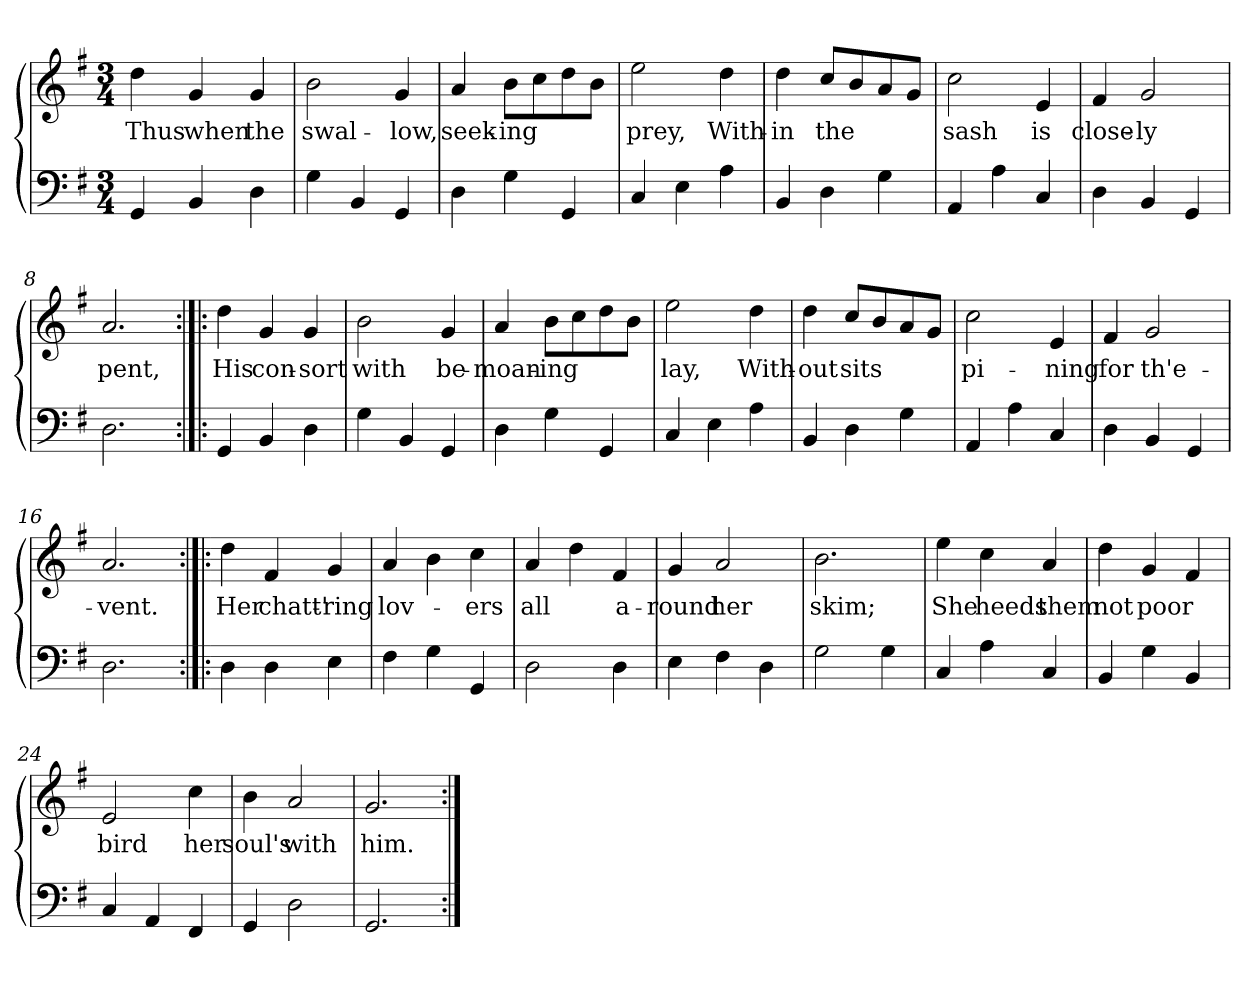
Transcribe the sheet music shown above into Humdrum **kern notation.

**kern	**kern	**text
*part2	*part1	*part1
*staff2	*staff1	*staff1
*clefF4	*clefG2	*
*k[f#]	*k[f#]	*
*G:	*G:	*
*M3/4	*M3/4	*
=1	=1	=1
4GG/	4dd\	Thus
4BB/	4g/	when
4D\	4g/	the
=2	=2	=2
4G\	2b\	swal-
4BB/	.	.
4GG/	4g/	-low,
=3	=3	=3
4D\	4a/	seek-
4G\	8b\L	-ing
.	8cc\	.
4GG/	8dd\	.
.	8b\J	.
=4	=4	=4
4C/	2ee\	prey,
4E\	.	.
4A\	4dd\	With-
=5	=5	=5
4BB/	4dd\	-in
4D\	8cc/L	the
.	8b/	.
4G\	8a/	.
.	8g/J	.
=6	=6	=6
4AA/	2cc\	sash
4A\	.	.
4C/	4e/	is
=7	=7	=7
4D\	4f#/	close-
4BB/	2g/	-ly
4GG/	.	.
!!LO:LB:g=z
=8	=8	=8
2.D\	2.a/	pent,
=9:|!|:	=9:|!|:	=9:|!|:
4GG/	4dd\	His
4BB/	4g/	con-
4D\	4g/	-sort
=10	=10	=10
4G\	2b\	with
4BB/	.	.
4GG/	4g/	be-
=11	=11	=11
4D\	4a/	-moan-
4G\	8b\L	-ing
.	8cc\	.
4GG/	8dd\	.
.	8b\J	.
=12	=12	=12
4C/	2ee\	lay,
4E\	.	.
4A\	4dd\	With-
=13	=13	=13
4BB/	4dd\	-out
4D\	8cc/L	sits
.	8b/	.
4G\	8a/	.
.	8g/J	.
=14	=14	=14
4AA/	2cc\	pi-
4A\	.	.
4C/	4e/	-ning
!!LO:LB:g=z
=15	=15	=15
4D\	4f#/	for
4BB/	2g/	th'e-
4GG/	.	.
=16	=16	=16
2.D\	2.a/	-vent.
=17:|!|:	=17:|!|:	=17:|!|:
4D\	4dd\	Her
4D\	4f#/	chatt'-
4E\	4g/	-ring
=18	=18	=18
4F#\	4a/	lov-
4G\	4b\	.
4GG/	4cc\	-ers
=19	=19	=19
2D\	4a/	all
.	4dd\	.
4D\	4f#/	a-
=20	=20	=20
4E\	4g/	-round
4F#\	2a/	her
4D\	.	.
!!LO:LB:g=z
=21	=21	=21
2G\	2.b\	skim;
4G\	.	.
=22	=22	=22
4C/	4ee\	She
4A\	4cc\	heeds
4C/	4a/	them
=23	=23	=23
4BB/	4dd\	not
4G\	4g/	poor
4BB/	4f#/	.
=24	=24	=24
4C/	2e/	bird
4AA/	.	.
4FF#/	4cc\	her
=25	=25	=25
4GG/	4b\	soul's
2D\	2a/	with
=26	=26	=26
2.GG/	2.g/	him.
=:|!	=:|!	=:|!
*-	*-	*-
